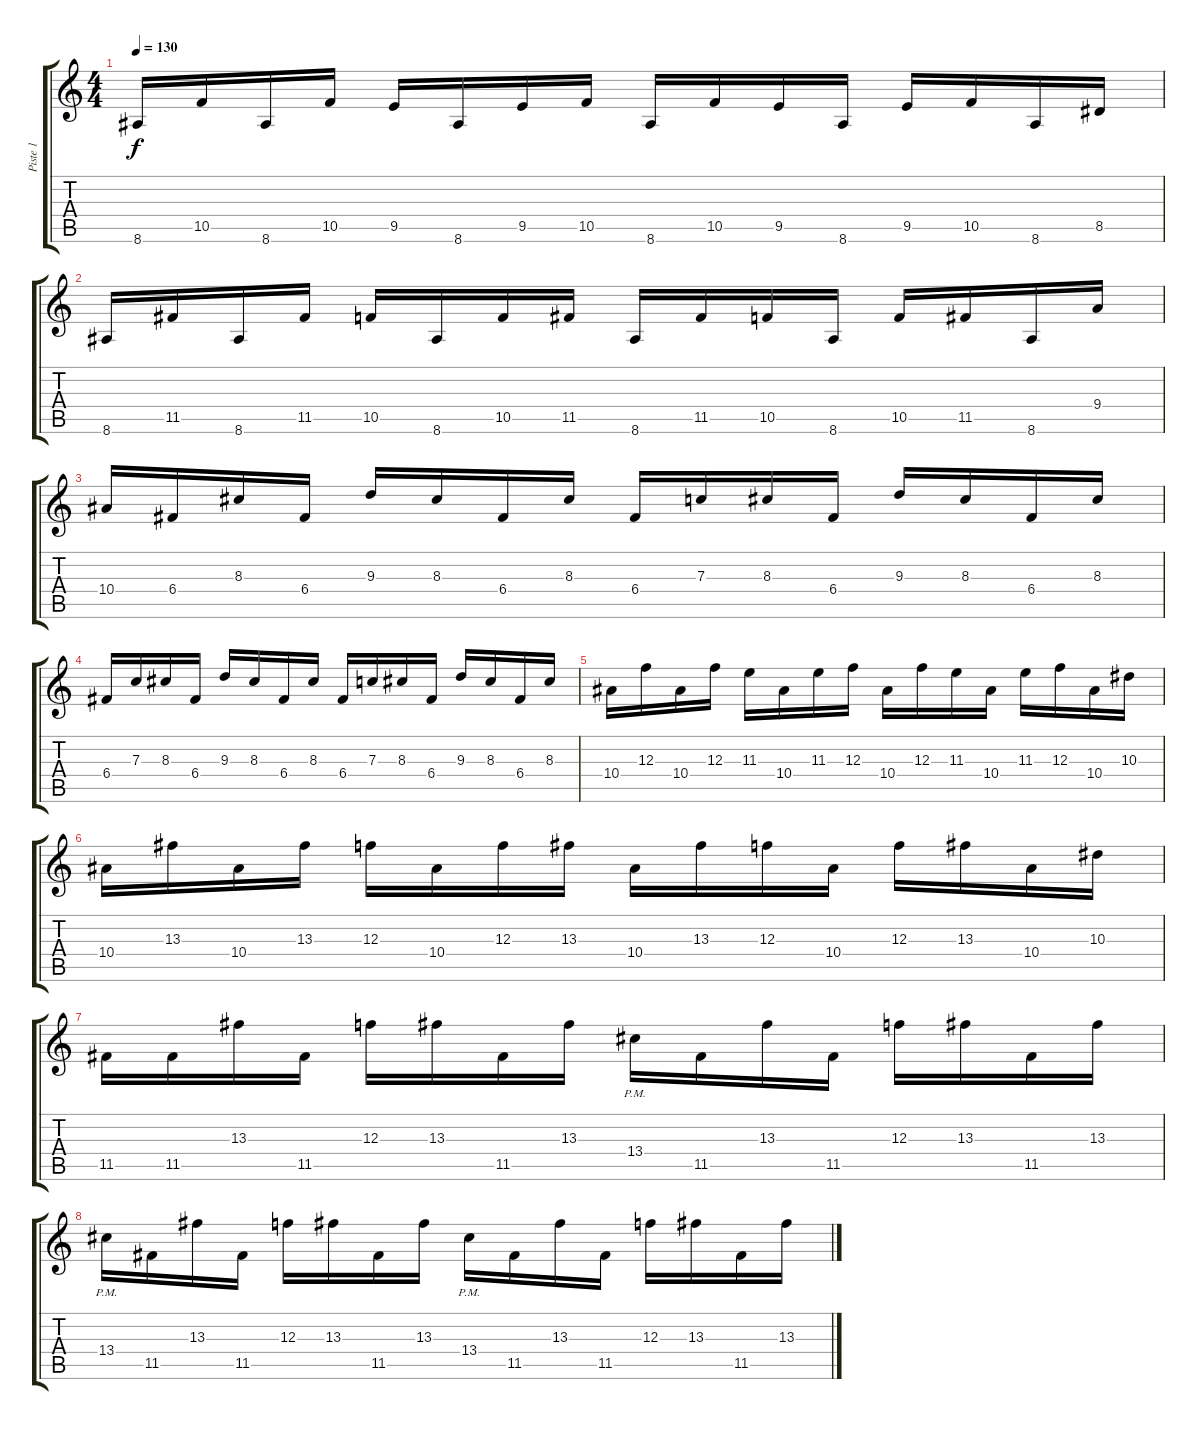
\track ("Piste 1" "Piste 1") {instrument distortionguitar}
\staff {score tabs}
\tuning (D4 A3 F3 C3 G2 D2) {hide}
\ts (4 4)
\tempo 130
\clef g2
\ks c
8.6.16{dy f} 10.5.16 8.6.16 10.5.16 9.5.16 8.6.16 9.5.16 10.5.16 8.6.16 10.5.16 9.5.16 8.6.16 9.5.16 10.5.16 8.6.16 8.5.16 |
8.6.16 11.5.16 8.6.16 11.5.16 10.5.16 8.6.16 10.5.16 11.5.16 8.6.16 11.5.16 10.5.16 8.6.16 10.5.16 11.5.16 8.6.16 9.4.16 |
10.4.16 6.4.16 8.3.16 6.4.16 9.3.16 8.3.16 6.4.16 8.3.16 6.4.16 7.3.16 8.3.16 6.4.16 9.3.16 8.3.16 6.4.16 8.3.16 |
6.4.16 7.3.16 8.3.16 6.4.16 9.3.16 8.3.16 6.4.16 8.3.16 6.4.16 7.3.16 8.3.16 6.4.16 9.3.16 8.3.16 6.4.16 8.3.16 |
10.4.16 12.3.16 10.4.16 12.3.16 11.3.16 10.4.16 11.3.16 12.3.16 10.4.16 12.3.16 11.3.16 10.4.16 11.3.16 12.3.16 10.4.16 10.3.16 |
10.4.16 13.3.16 10.4.16 13.3.16 12.3.16 10.4.16 12.3.16 13.3.16 10.4.16 13.3.16 12.3.16 10.4.16 12.3.16 13.3.16 10.4.16 10.3.16 |
11.5.16 11.5.16 13.3.16 11.5.16 12.3.16 13.3.16 11.5.16 13.3.16 13.4{pm}.16 11.5.16 13.3.16 11.5.16 12.3.16 13.3.16 11.5.16 13.3.16 |
13.4{pm}.16 11.5.16 13.3.16 11.5.16 12.3.16 13.3.16 11.5.16 13.3.16 13.4{pm}.16 11.5.16 13.3.16 11.5.16 12.3.16 13.3.16 11.5.16 13.3.16
